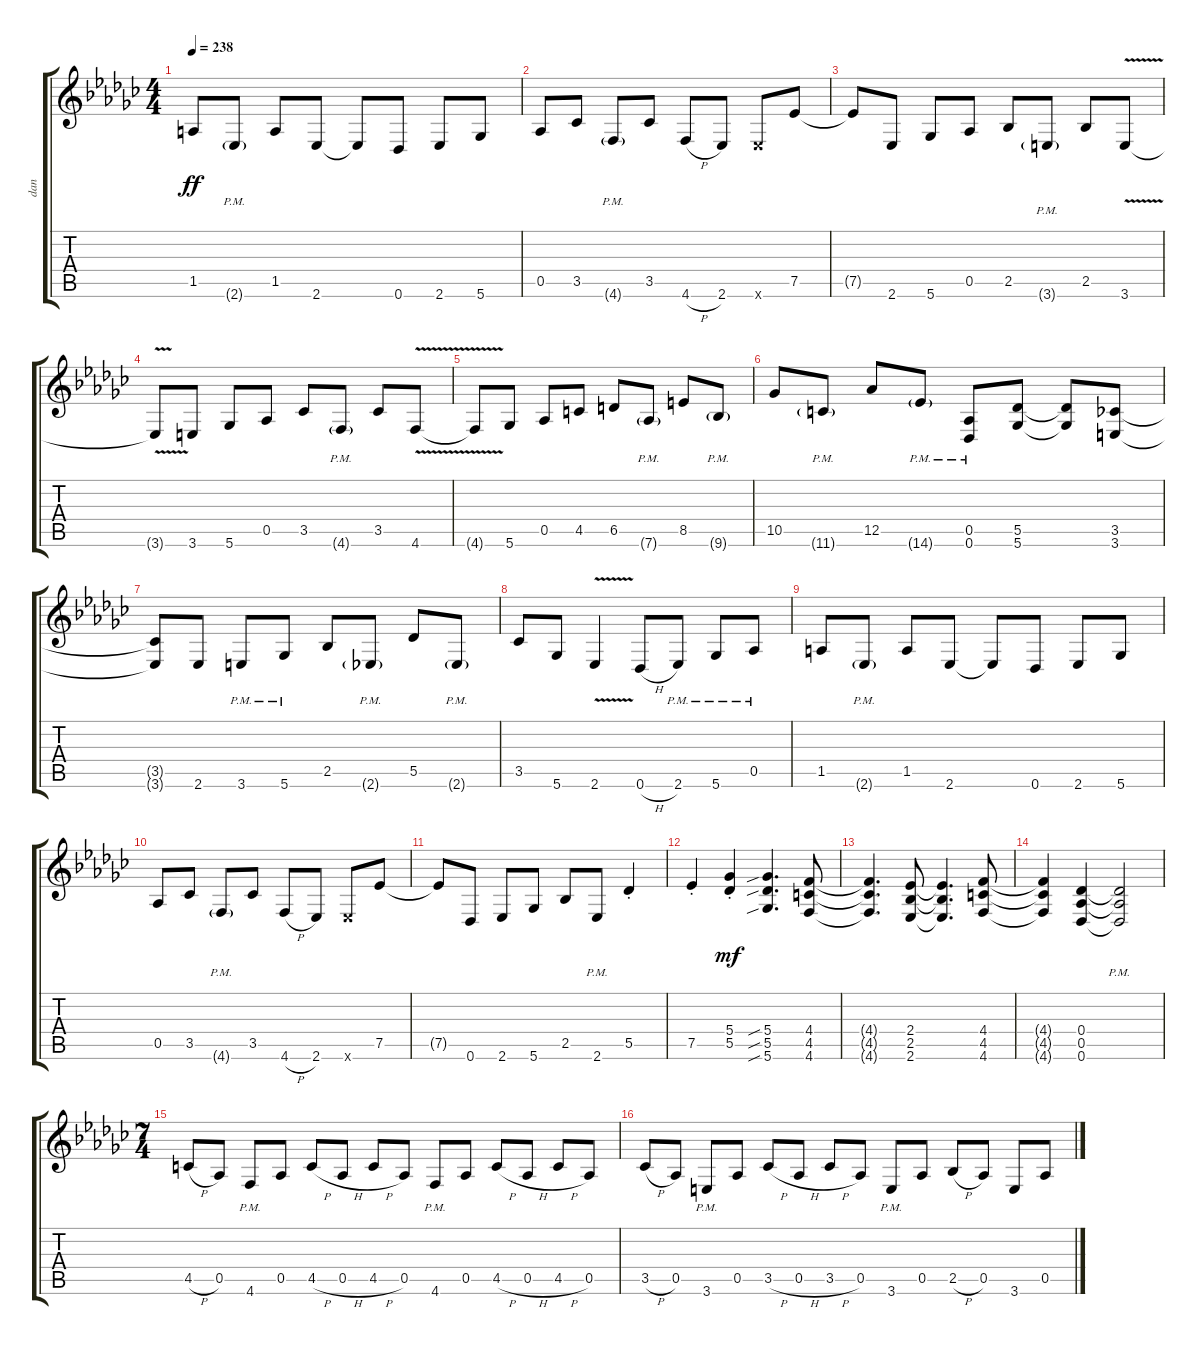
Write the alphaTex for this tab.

\track ("dan" "dan") {instrument distortionguitar}
\staff {score tabs}
\tuning (Eb4 Bb3 Gb3 Db3 Ab2 Db2) {hide}
\ts (4 4)
\tempo 238
\clef g2
\ks gb
1.5.8{dy ff} 2.6{g pm}.8 1.5.8 2.6.8 2.6{t}.8 0.6.8 2.6.8 5.6.8 |
0.5.8 3.5.8 4.6{g pm}.8 3.5.8 4.6{h}.8 2.6.8 2.6{x}.8 7.5.8 |
7.5{t}.8 2.6.8 5.6.8 0.5.8 2.5.8 3.6{g pm}.8 2.5.8 3.6{v}.8 |
3.6{v t}.8 3.6.8 5.6.8 0.5.8 3.5.8 4.6{g pm}.8 3.5.8 4.6{v}.8 |
4.6{v t}.8 5.6.8 0.5.8 4.5.8 6.5.8 7.6{g pm}.8 8.5.8 9.6{g pm}.8 |
10.5.8 11.6{g pm}.8 12.5.8 14.6{g pm}.8 (0.5{pm} 0.6{pm}).8 (5.5 5.6).8 (5.5{t} 5.6{t}).8 (3.5 3.6).8 |
(3.5{t} 3.6{t}).8 2.6.8 3.6{pm}.8 5.6{pm}.8 2.5.8 2.6{g pm}.8 5.5.8 2.6{g pm}.8 |
3.5.8 5.6.8 2.6{v}.4 0.6{h}.8 2.6{pm}.8 5.6{pm}.8 0.5{pm}.8 |
1.5.8 2.6{g pm}.8 1.5.8 2.6.8 2.6{t}.8 0.6.8 2.6.8 5.6.8 |
0.5.8 3.5.8 4.6{g pm}.8 3.5.8 4.6{h}.8 2.6.8 2.6{x}.8 7.5.8 |
7.5{t}.8 0.6.8 2.6.8 5.6.8 2.5.8 2.6{pm}.8 5.5{st}.4 |
7.5{st}.4 (5.4{st} 5.5{st}).4{dy mf} (5.4{sib} 5.5{sib} 5.6{sib}).4{d} (4.4 4.5 4.6).8 |
(4.4{t} 4.5{t} 4.6{t}).4{d} (2.4 2.5 2.6).8 (2.4{t} 2.5{t} 2.6{t}).4{d} (4.4 4.5 4.6).8 |
(4.4{t} 4.5{t} 4.6{t}).4 (0.4 0.5 0.6).4 (0.4{pm t} 0.5{pm t} 0.6{pm t}).2 |
\ts (7 4)
4.5{h}.8 0.5.8 4.6{pm}.8 0.5.8 4.5{h}.8 0.5{h}.8 4.5{h}.8 0.5.8 4.6{pm}.8 0.5.8 4.5{h}.8 0.5{h}.8 4.5{h}.8 0.5.8 |
3.5{h}.8 0.5.8 3.6{pm}.8 0.5.8 3.5{h}.8 0.5{h}.8 3.5{h}.8 0.5.8 3.6{pm}.8 0.5.8 2.5{h}.8 0.5.8 3.6.8 0.5.8
